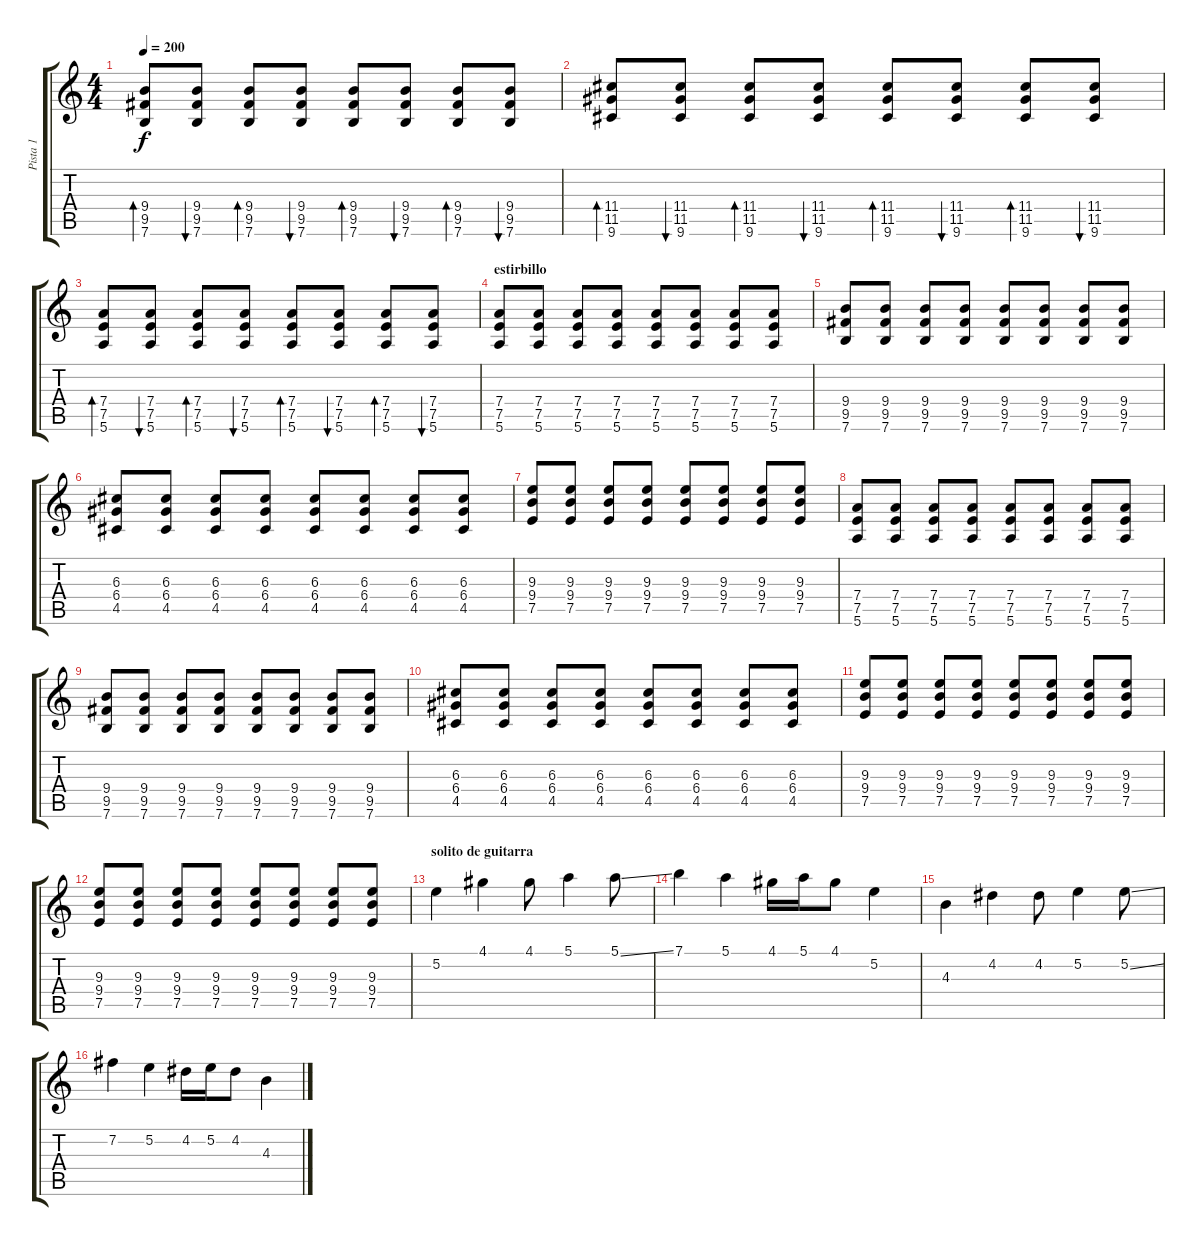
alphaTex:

\track ("Pista 1" "Pista 1") {instrument distortionguitar}
\staff {score tabs}
\tuning (E4 B3 G3 D3 A2 E2) {hide}
\ts (4 4)
\tempo 200
\clef g2
\ks c
(9.4 9.5 7.6).8{bd 240 dy f} (9.4 9.5 7.6).8{bu 240} (9.4 9.5 7.6).8{bd 240} (9.4 9.5 7.6).8{bu 240} (9.4 9.5 7.6).8{bd 240} (9.4 9.5 7.6).8{bu 240} (9.4 9.5 7.6).8{bd 240} (9.4 9.5 7.6).8{bu 240} |
(11.4 11.5 9.6).8{bd 240} (11.4 11.5 9.6).8{bu 240} (11.4 11.5 9.6).8{bd 240} (11.4 11.5 9.6).8{bu 240} (11.4 11.5 9.6).8{bd 240} (11.4 11.5 9.6).8{bu 240} (11.4 11.5 9.6).8{bd 240} (11.4 11.5 9.6).8{bu 240} |
(7.4 7.5 5.6).8{bd 240} (7.4 7.5 5.6).8{bu 240} (7.4 7.5 5.6).8{bd 240} (7.4 7.5 5.6).8{bu 240} (7.4 7.5 5.6).8{bd 240} (7.4 7.5 5.6).8{bu 240} (7.4 7.5 5.6).8{bd 240} (7.4 7.5 5.6).8{bu 240} |
\section ("" "estirbillo")
(7.4 7.5 5.6).8 (7.4 7.5 5.6).8 (7.4 7.5 5.6).8 (7.4 7.5 5.6).8 (7.4 7.5 5.6).8 (7.4 7.5 5.6).8 (7.4 7.5 5.6).8 (7.4 7.5 5.6).8 |
(9.4 9.5 7.6).8 (9.4 9.5 7.6).8 (9.4 9.5 7.6).8 (9.4 9.5 7.6).8 (9.4 9.5 7.6).8 (9.4 9.5 7.6).8 (9.4 9.5 7.6).8 (9.4 9.5 7.6).8 |
(6.3 6.4 4.5).8 (6.3 6.4 4.5).8 (6.3 6.4 4.5).8 (6.3 6.4 4.5).8 (6.3 6.4 4.5).8 (6.3 6.4 4.5).8 (6.3 6.4 4.5).8 (6.3 6.4 4.5).8 |
(9.3 9.4 7.5).8 (9.3 9.4 7.5).8 (9.3 9.4 7.5).8 (9.3 9.4 7.5).8 (9.3 9.4 7.5).8 (9.3 9.4 7.5).8 (9.3 9.4 7.5).8 (9.3 9.4 7.5).8 |
(7.4 7.5 5.6).8 (7.4 7.5 5.6).8 (7.4 7.5 5.6).8 (7.4 7.5 5.6).8 (7.4 7.5 5.6).8 (7.4 7.5 5.6).8 (7.4 7.5 5.6).8 (7.4 7.5 5.6).8 |
(9.4 9.5 7.6).8 (9.4 9.5 7.6).8 (9.4 9.5 7.6).8 (9.4 9.5 7.6).8 (9.4 9.5 7.6).8 (9.4 9.5 7.6).8 (9.4 9.5 7.6).8 (9.4 9.5 7.6).8 |
(6.3 6.4 4.5).8 (6.3 6.4 4.5).8 (6.3 6.4 4.5).8 (6.3 6.4 4.5).8 (6.3 6.4 4.5).8 (6.3 6.4 4.5).8 (6.3 6.4 4.5).8 (6.3 6.4 4.5).8 |
(9.3 9.4 7.5).8 (9.3 9.4 7.5).8 (9.3 9.4 7.5).8 (9.3 9.4 7.5).8 (9.3 9.4 7.5).8 (9.3 9.4 7.5).8 (9.3 9.4 7.5).8 (9.3 9.4 7.5).8 |
(9.3 9.4 7.5).8 (9.3 9.4 7.5).8 (9.3 9.4 7.5).8 (9.3 9.4 7.5).8 (9.3 9.4 7.5).8 (9.3 9.4 7.5).8 (9.3 9.4 7.5).8 (9.3 9.4 7.5).8 |
\section ("" "solito de guitarra")
5.2.4 4.1.4 4.1.8 5.1.4 5.1{ss}.8 |
7.1.4 5.1.4 4.1.16 5.1.16 4.1.8 5.2.4 |
4.3.4 4.2.4 4.2.8 5.2.4 5.2{ss}.8 |
7.2.4 5.2.4 4.2.16 5.2.16 4.2.8 4.3.4
